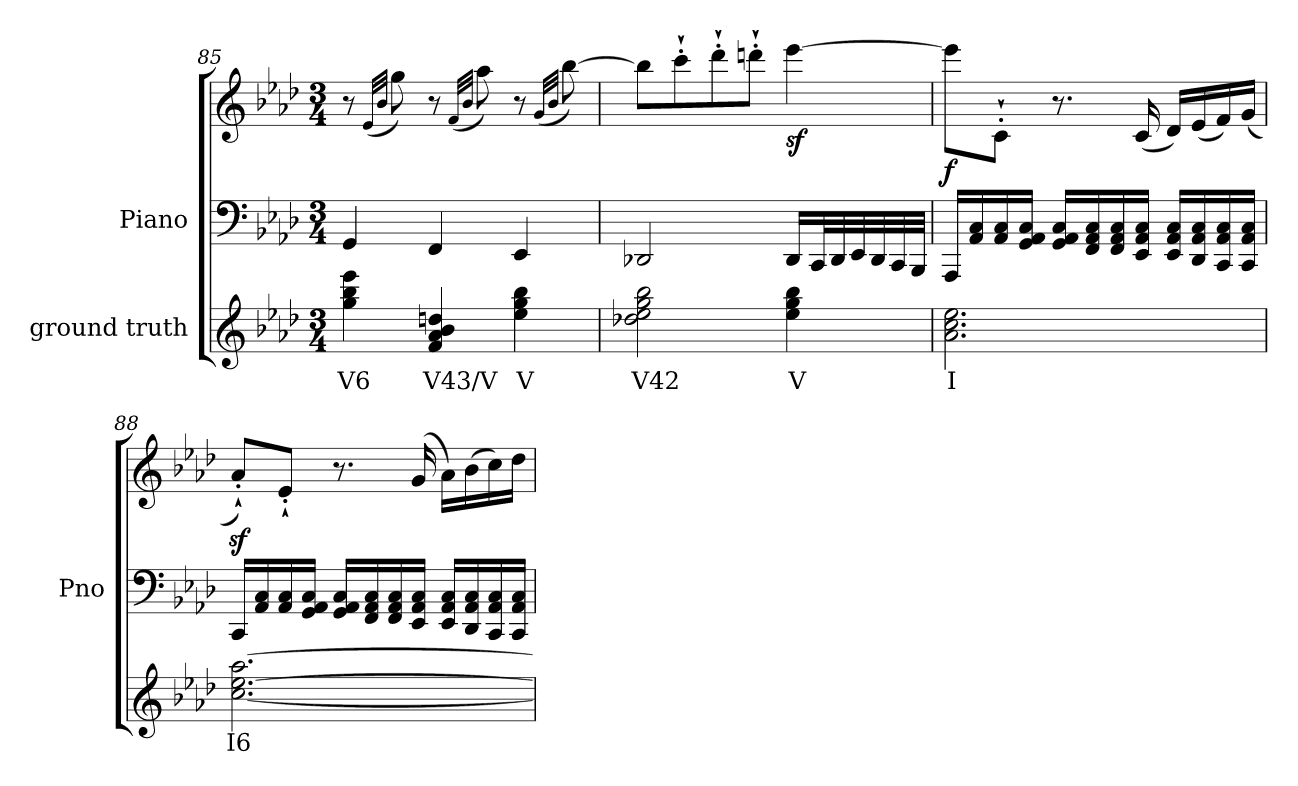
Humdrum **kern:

**kern	**text	**kern	**kern	**dynam
*part2	*part2	*part1	*part1	*part1
*staff3	*staff3	*staff2	*staff1	*staff1/2
*I"ground truth	*	*I"Piano	*	*
*	*	*I'Pno	*	*
*	*	*clefF4	*clefG2	*
*k[b-e-a-d-]	*	*k[b-e-a-d-]	*k[b-e-a-d-]	*
*A-:	*	*A-:	*A-:	*
*M3/4	*	*M3/4	*M3/4	*
=85	=85	=85	=85	=85
4gg 4bb- 4eee-	V6	4GG/	8r	.
.	.	.	(<32qe-/LLL	.
.	.	.	32qb-/JJJ	.
.	.	.	8gg\)	.
4f 4a- 4b- 4ddn	V43/V	4FF/	8r	.
.	.	.	(<32qf/LLL	.
.	.	.	32qb-/JJJ	.
.	.	.	8aa-\)	.
4ee- 4gg 4bb-	V	4EE-/	8r	.
.	.	.	(<32qg/LLL	.
.	.	.	32qb-/JJJ	.
.	.	.	[8bb-\)	.
=86	=86	=86	=86	=86
*	*	*^	*^	*
2dd-X 2ee- 2gg 2bb-	V42	2DD-X/	2ryy	8bb-\L]	2ryy	.
.	.	.	.	8ccc'`\	.	.
.	.	.	.	8ddd-'`\	.	.
.	.	.	.	8dddn'`\J	.	.
!	!	!	!	!	!	!LO:DY:b
4ee- 4gg 4bb-	V	16DD-/LL	16DD-yy	[4eee-\	16ryy	sf
.	.	32CC/L	8.ryy	.	8.ryy	.
.	.	32DD-/	.	.	.	.
.	.	32EE-/	.	.	.	.
.	.	32DD-/	.	.	.	.
.	.	32CC/	.	.	.	.
.	.	32BBB-/JJJ	.	.	.	.
*	*	*v	*v	*	*	*
*	*	*	*v	*v	*
!!LO:LB:g=z
=87	=87	=87	=87	=87
!	!	!	!	!LO:DY:b
2.a- 2.cc 2.ee-	I	16AAA-/LL	8eee-\L]	f
.	.	16AA-/ 16C/	.	.
.	.	16AA-/ 16C/	8c'`\J	.
.	.	16GG/ 16AA-/ 16C/JJ	.	.
.	.	16GG/ 16AA-/ 16C/LL	8.r	.
.	.	16FF/ 16AA-/ 16C/	.	.
.	.	16FF/ 16AA-/ 16C/	.	.
.	.	16EE-/ 16AA-/ 16C/JJ	(<16c/	.
.	.	16EE-/ 16AA-/ 16C/LL	16d-/LL)	.
.	.	16DD-/ 16AA-/ 16C/	(<16e-/	.
.	.	16CC/ 16AA-/ 16C/	16f/)	.
.	.	16CC/ 16AA-/ 16C/JJ	(<16g/JJ	.
=88	=88	=88	=88	=88
[2.cc [2.ee- [2.aa-	I6	16CC/LL	8a-z<'`/L)	.
.	.	16AA-/ 16C/	.	.
.	.	16AA-/ 16C/	8e-'`/J	.
.	.	16GG/ 16AA-/ 16C/JJ	.	.
.	.	16GG/ 16AA-/ 16C/LL	8.r	.
.	.	16FF/ 16AA-/ 16C/	.	.
.	.	16FF/ 16AA-/ 16C/	.	.
.	.	16EE-/ 16AA-/ 16C/JJ	(>16g/	.
.	.	16EE-/ 16AA-/ 16C/LL	16a-\LL)	.
.	.	16DD-/ 16AA-/ 16C/	(>16b-\	.
.	.	16CC/ 16AA-/ 16C/	16cc\)	.
.	.	16CC/ 16AA-/ 16C/JJ	16dd-\JJ	.
=	=	=	=	=
*-	*-	*-	*-	*-
